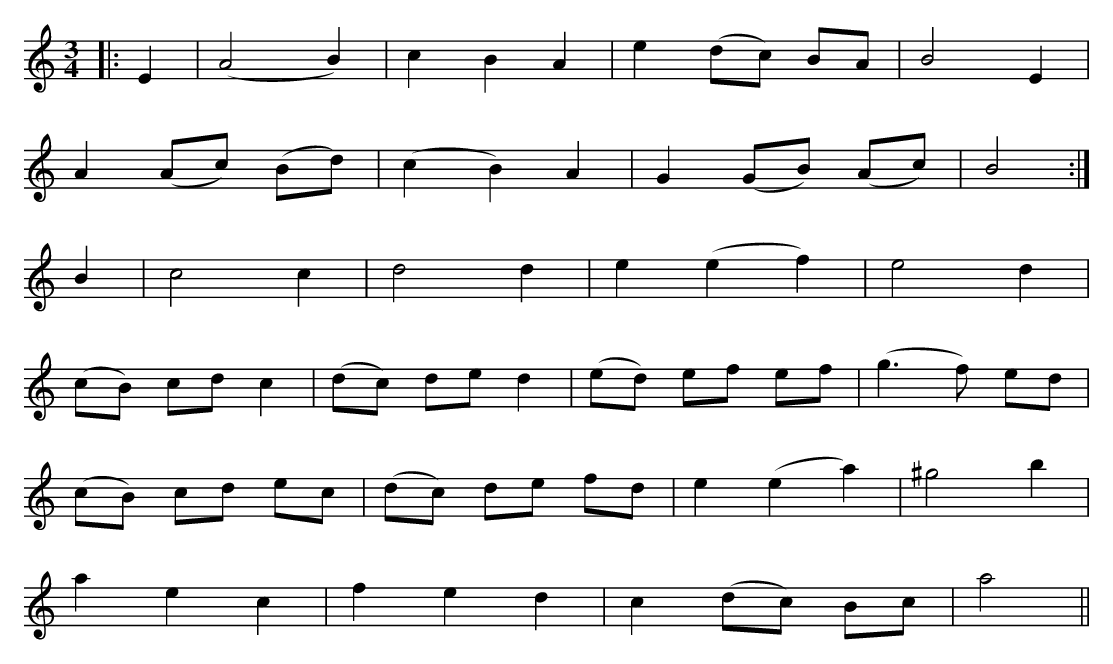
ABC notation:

X:1
M:3/4
K:Amin
|:E2|(A4 B2)|c2 B2 A2|e2 (dc) BA|B4 E2|
A2 (Ac) (Bd)|(c2 B2) A2|G2 (GB) (Ac)|B4:|
B2|c4 c2|d4 d2|e2 (e2 f2)|e4 d2|
(cB) cd c2|(dc) de d2|(ed) ef ef|(g3 f) ed|
(cB) cd ec|(dc) de fd|e2 (e2 a2)|^g4 b2|
a2 e2 c2|f2 e2 d2|c2 (dc) Bc|a4||
